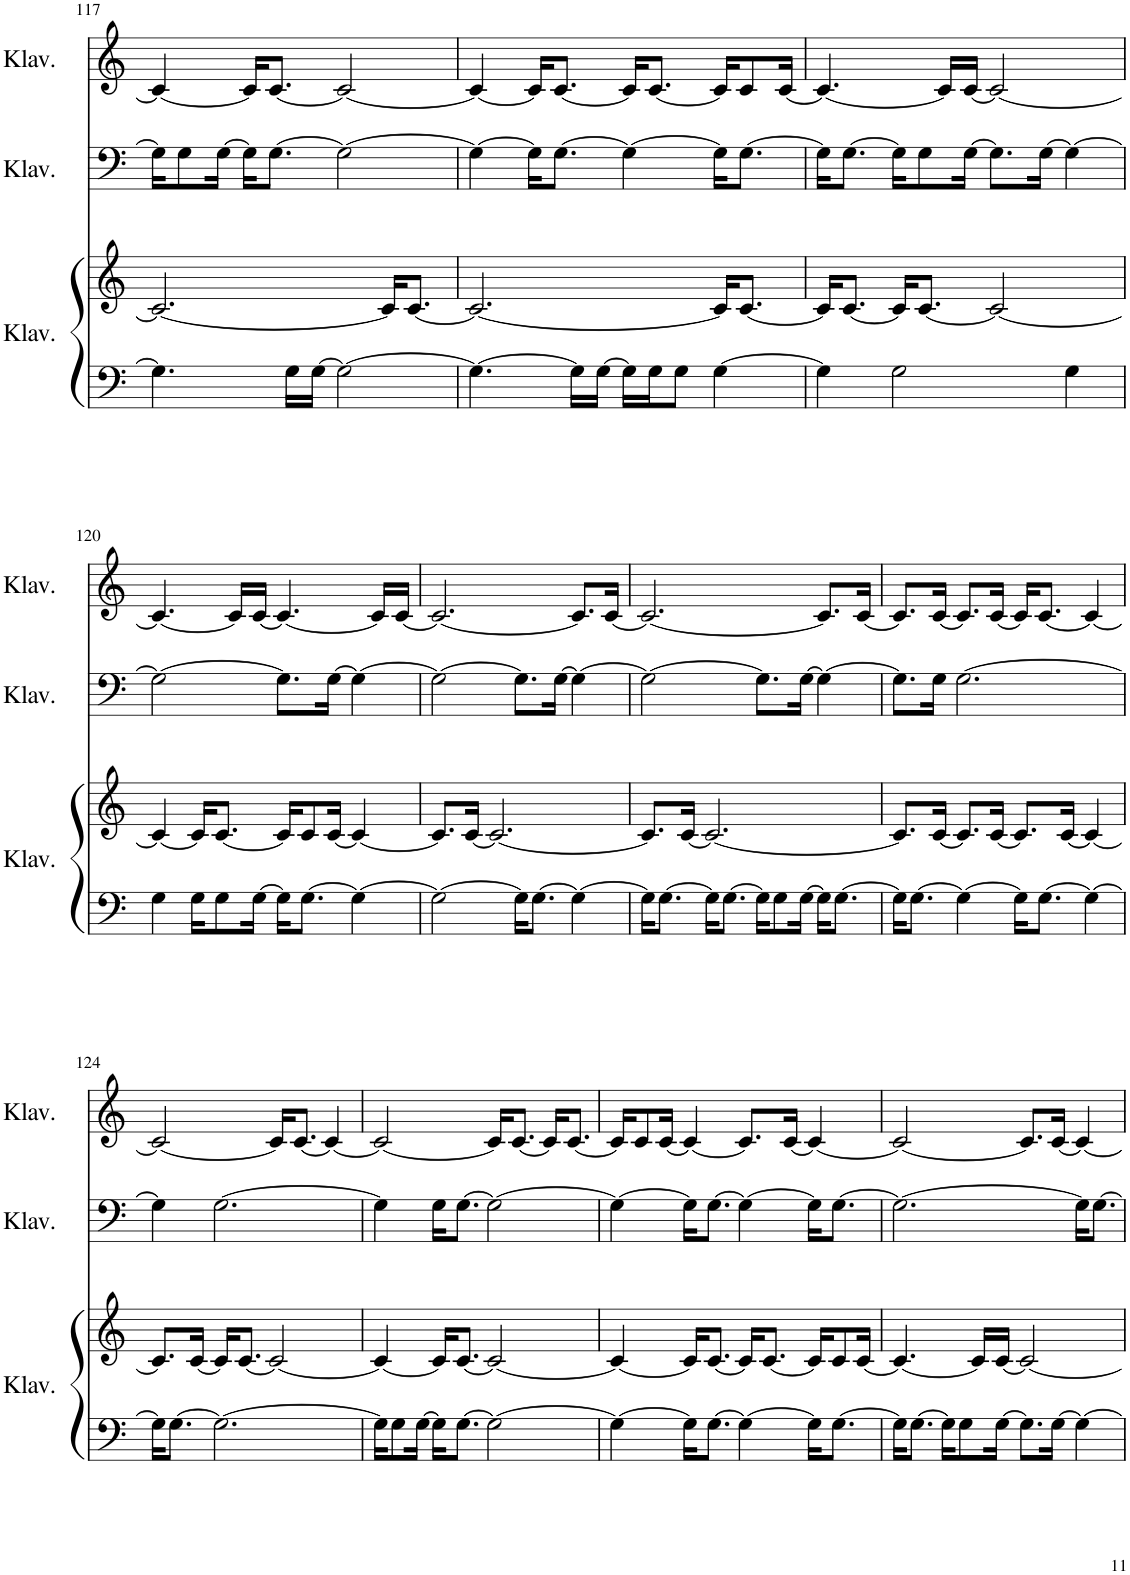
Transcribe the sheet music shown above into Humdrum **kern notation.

**kern	**kern	**kern	**kern
*part3	*part3	*part2	*part1
*staff4	*staff3	*staff2	*staff1
*I"Klavier	*	*I"Klavier	*I"Klavier
*I'Klav.	*	*I'Klav.	*I'Klav.
!!LO:PB:g=z
*clefF4	*clefG2	*clefF4	*clefG2
*k[]	*k[]	*k[]	*k[]
*M4/4	*M4/4	*M4/4	*M4/4
=117	=117	=117	=117
4.G\]	2.c/_	16G\KL]	4c/_
.	.	8G\	.
.	.	[16G\Jk	.
.	.	16G\KL]	16c/KL]
.	.	[8.G\J	[8.c/J
16G\LL	.	.	.
[16G\JJ	.	.	.
2G\_	.	2G\_	2c/_
.	16c/KL]	.	.
.	[8.c/J	.	.
=118	=118	=118	=118
4.G\_	2.c/_	4G\_	4c/_
.	.	16G\KL]	16c/KL]
.	.	[8.G\J	[8.c/J
16G\LL]	.	.	.
[16G\JJ	.	.	.
16G\LL]	.	4G\_	16c/KL]
16G\J	.	.	[8.c/J
8G\J	.	.	.
[4G\	16c/KL]	16G\KL]	16c/KL]
.	[8.c/J	[8.G\J	8c/
.	.	.	[16c/Jk
=119	=119	=119	=119
4G\]	16c/KL]	16G\KL]	4.c/_
.	[8.c/J	[8.G\J	.
2G\	16c/KL]	16G\KL]	.
.	[8.c/J	8G\	.
.	.	.	16c/LL]
.	.	[16G\Jk	[16c/JJ
.	2c/_	8.G\L]	2c/_
.	.	[16G\Jk	.
4G\	.	4G\_	.
!!LO:LB:g=z
=120	=120	=120	=120
4G\	4c/_	2G\_	4.c/_
16G\KL	16c/KL]	.	.
8G\	[8.c/J	.	.
.	.	.	16c/LL]
[16G\Jk	.	.	[16c/JJ
16G\KL]	16c/KL]	8.G\L]	4.c/_
[8.G\J	8c/	.	.
.	[16c/Jk	[16G\Jk	.
4G\_	4c/_	4G\_	.
.	.	.	16c/LL]
.	.	.	[16c/JJ
=121	=121	=121	=121
2G\_	8.c/L]	2G\_	2.c/_
.	[16c/Jk	.	.
.	2.c/_	.	.
16G\KL]	.	8.G\L]	.
[8.G\J	.	.	.
.	.	[16G\Jk	.
4G\_	.	4G\_	8.c/L]
.	.	.	[16c/Jk
=122	=122	=122	=122
16G\KL]	8.c/L]	2G\_	2.c/_
[8.G\J	.	.	.
.	[16c/Jk	.	.
16G\KL]	2.c/_	.	.
[8.G\J	.	.	.
16G\KL]	.	8.G\L]	.
8G\	.	.	.
[16G\Jk	.	[16G\Jk	.
16G\KL]	.	4G\_	8.c/L]
[8.G\J	.	.	.
.	.	.	[16c/Jk
=123	=123	=123	=123
16G\KL]	8.c/L]	8.G\L]	8.c/L]
[8.G\J	.	.	.
.	[16c/Jk	16G\Jk	[16c/Jk
4G\_	8.c/L]	[2.G\	8.c/L]
.	[16c/Jk	.	[16c/Jk
16G\KL]	8.c/L]	.	16c/KL]
[8.G\J	.	.	[8.c/J
.	[16c/Jk	.	.
4G\_	4c/_	.	4c/_
!!LO:LB:g=z
=124	=124	=124	=124
16G\KL]	8.c/L]	4G\]	2c/_
[8.G\J	.	.	.
.	[16c/Jk	.	.
2.G\_	16c/KL]	[2.G\	.
.	[8.c/J	.	.
.	2c/_	.	16c/KL]
.	.	.	[8.c/J
.	.	.	4c/_
=125	=125	=125	=125
16G\KL]	4c/_	4G\]	2c/_
8G\	.	.	.
[16G\Jk	.	.	.
16G\KL]	16c/KL]	16G\KL	.
[8.G\J	[8.c/J	[8.G\J	.
2G\_	2c/_	2G\_	16c/KL]
.	.	.	[8.c/J
.	.	.	16c/KL]
.	.	.	[8.c/J
=126	=126	=126	=126
4G\_	4c/_	4G\_	16c/KL]
.	.	.	8c/
.	.	.	[16c/Jk
16G\KL]	16c/KL]	16G\KL]	4c/_
[8.G\J	[8.c/J	[8.G\J	.
4G\_	16c/KL]	4G\_	8.c/L]
.	[8.c/J	.	.
.	.	.	[16c/Jk
16G\KL]	16c/KL]	16G\KL]	4c/_
[8.G\J	8c/	[8.G\J	.
.	[16c/Jk	.	.
=127	=127	=127	=127
16G\KL]	4.c/_	2.G\_	2c/_
[8.G\J	.	.	.
16G\KL]	.	.	.
8G\	.	.	.
.	16c/LL]	.	.
[16G\Jk	[16c/JJ	.	.
8.G\L]	2c/_	.	8.c/L]
[16G\Jk	.	.	[16c/Jk
4G\_	.	16G\KL]	4c/_
.	.	[8.G\J	.
=	=	=	=
*-	*-	*-	*-
